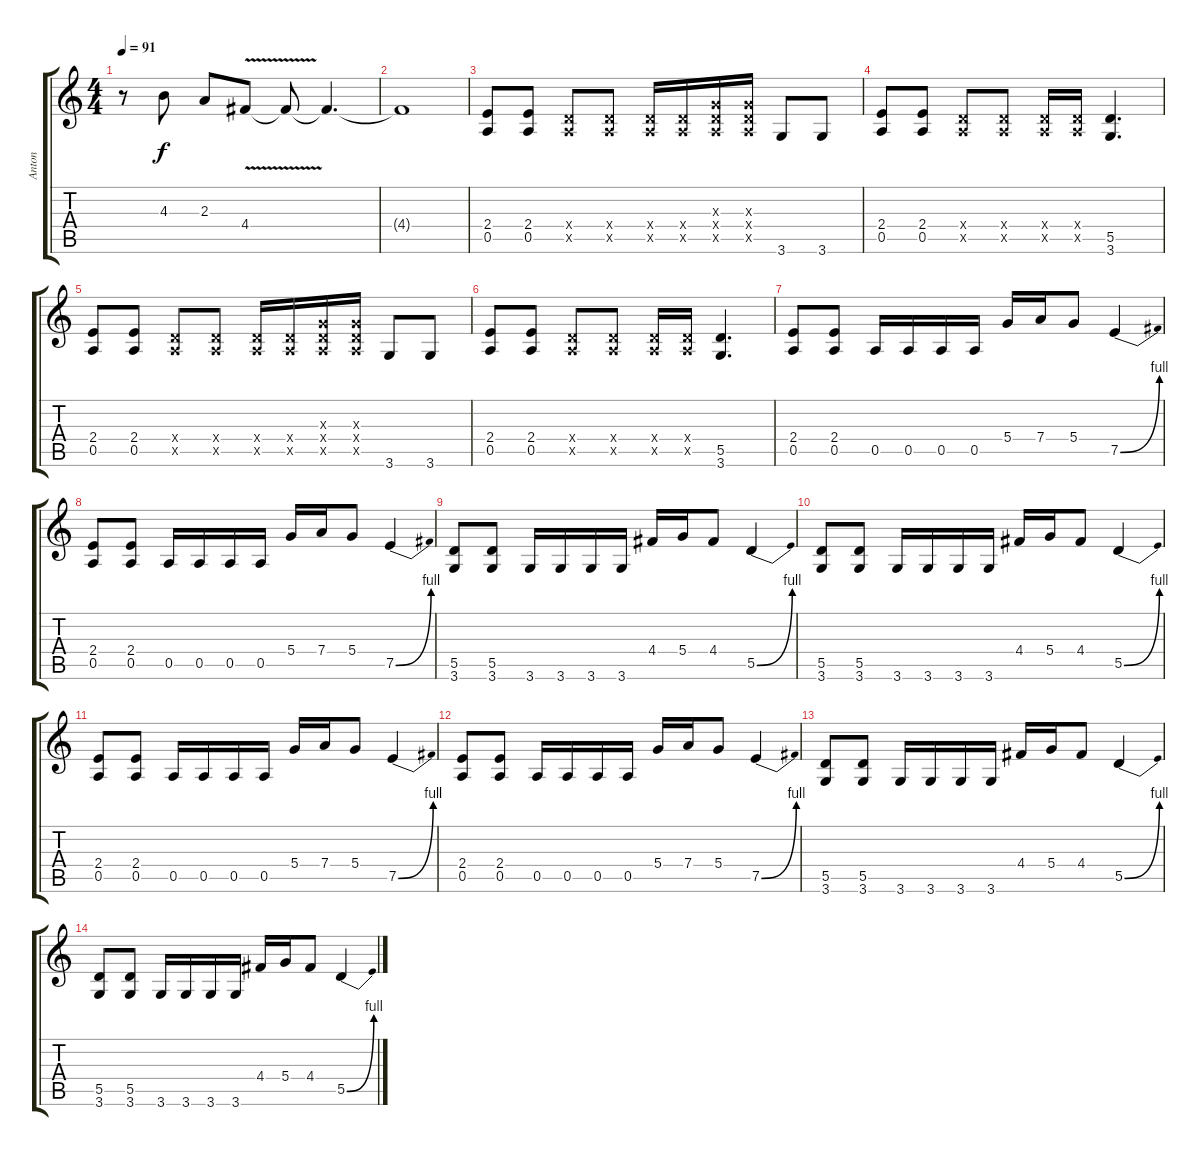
\track ("Anton" "Anton") {instrument acousticguitarsteel}
\staff {score tabs}
\tuning (E4 B3 G3 D3 A2 E2) {hide}
\ts (4 4)
\tempo 91
\clef g2
\ks c
r.8{dy f} 4.3.8 2.3.8 4.4{v}.8 4.4{t}.8 4.4{t}.4{d} |
4.4{t}.1 |
(2.4 0.5).8 (2.4 0.5).8 (0.4{x} 0.5{x}).8 (0.4{x} 0.5{x}).8 (0.4{x} 0.5{x}).16 (0.4{x} 0.5{x}).16 (0.3{x} 0.4{x} 0.5{x}).16 (0.3{x} 0.4{x} 0.5{x}).16 3.6.8 3.6.8 |
(2.4 0.5).8 (2.4 0.5).8 (0.4{x} 0.5{x}).8 (0.4{x} 0.5{x}).8 (0.4{x} 0.5{x}).16 (0.4{x} 0.5{x}).16 (5.5 3.6).4{d} |
(2.4 0.5).8 (2.4 0.5).8 (0.4{x} 0.5{x}).8 (0.4{x} 0.5{x}).8 (0.4{x} 0.5{x}).16 (0.4{x} 0.5{x}).16 (0.3{x} 0.4{x} 0.5{x}).16 (0.3{x} 0.4{x} 0.5{x}).16 3.6.8 3.6.8 |
(2.4 0.5).8 (2.4 0.5).8 (0.4{x} 0.5{x}).8 (0.4{x} 0.5{x}).8 (0.4{x} 0.5{x}).16 (0.4{x} 0.5{x}).16 (5.5 3.6).4{d} |
(2.4 0.5).8 (2.4 0.5).8 0.5.16 0.5.16 0.5.16 0.5.16 5.4.16 7.4.16 5.4.8 7.5{be (bend 0 0 60 4)}.4 |
(2.4 0.5).8 (2.4 0.5).8 0.5.16 0.5.16 0.5.16 0.5.16 5.4.16 7.4.16 5.4.8 7.5{be (bend 0 0 60 4)}.4 |
(5.5 3.6).8 (5.5 3.6).8 3.6.16 3.6.16 3.6.16 3.6.16 4.4.16 5.4.16 4.4.8 5.5{be (bend 0 0 60 4)}.4 |
(5.5 3.6).8 (5.5 3.6).8 3.6.16 3.6.16 3.6.16 3.6.16 4.4.16 5.4.16 4.4.8 5.5{be (bend 0 0 60 4)}.4 |
(2.4 0.5).8 (2.4 0.5).8 0.5.16 0.5.16 0.5.16 0.5.16 5.4.16 7.4.16 5.4.8 7.5{be (bend 0 0 60 4)}.4 |
(2.4 0.5).8 (2.4 0.5).8 0.5.16 0.5.16 0.5.16 0.5.16 5.4.16 7.4.16 5.4.8 7.5{be (bend 0 0 60 4)}.4 |
(5.5 3.6).8 (5.5 3.6).8 3.6.16 3.6.16 3.6.16 3.6.16 4.4.16 5.4.16 4.4.8 5.5{be (bend 0 0 60 4)}.4 |
(5.5 3.6).8 (5.5 3.6).8 3.6.16 3.6.16 3.6.16 3.6.16 4.4.16 5.4.16 4.4.8 5.5{be (bend 0 0 60 4)}.4
